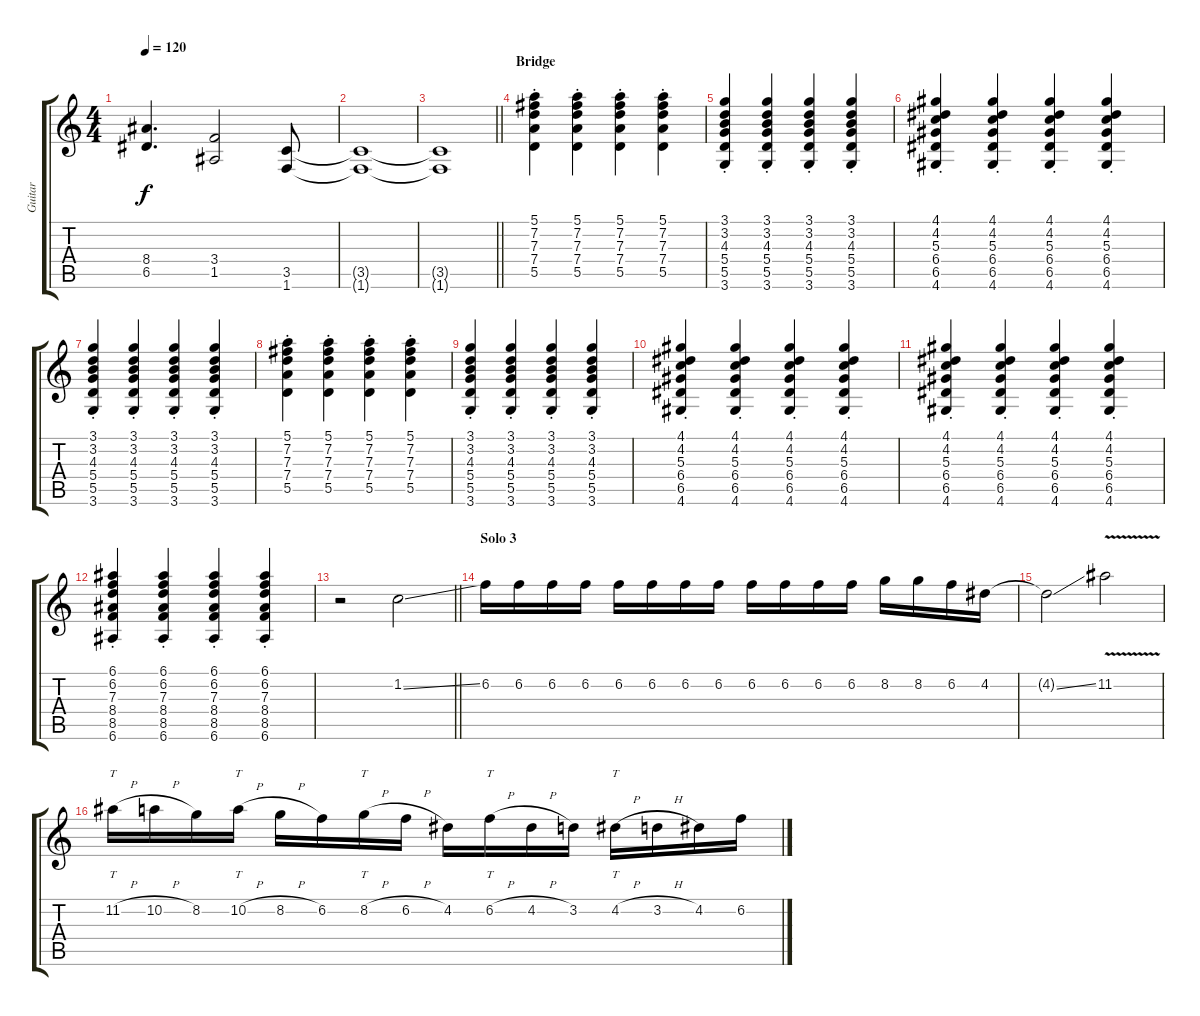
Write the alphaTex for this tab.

\track ("Guitar" "Guitar") {instrument electricguitarjazz}
\staff {score tabs}
\tuning (E4 B3 G3 D3 A2 E2) {hide}
\ts (4 4)
\tempo 120
\clef g2
\ks c
(8.4{t} 6.5{t}).4{d dy f} (3.4 1.5).2 (3.5 1.6).8 |
(3.5{t} 1.6{t}).1 |
\barLineRight lightlight
(3.5{t} 1.6{t}).1 |
\section ("" "Bridge")
(5.1{st} 7.2{st} 7.3{st} 7.4{st} 5.5{st}).4{volume 6 instrument electricguitarclean} (5.1{st} 7.2{st} 7.3{st} 7.4{st} 5.5{st}).4 (5.1{st} 7.2{st} 7.3{st} 7.4{st} 5.5{st}).4 (5.1{st} 7.2{st} 7.3{st} 7.4{st} 5.5{st}).4 |
(3.1{st} 3.2{st} 4.3{st} 5.4{st} 5.5{st} 3.6{st}).4 (3.1{st} 3.2{st} 4.3{st} 5.4{st} 5.5{st} 3.6{st}).4 (3.1{st} 3.2{st} 4.3{st} 5.4{st} 5.5{st} 3.6{st}).4 (3.1{st} 3.2{st} 4.3{st} 5.4{st} 5.5{st} 3.6{st}).4 |
(4.1{st} 4.2{st} 5.3{st} 6.4{st} 6.5{st} 4.6{st}).4 (4.1{st} 4.2{st} 5.3{st} 6.4{st} 6.5{st} 4.6{st}).4 (4.1{st} 4.2{st} 5.3{st} 6.4{st} 6.5{st} 4.6{st}).4 (4.1{st} 4.2{st} 5.3{st} 6.4{st} 6.5{st} 4.6{st}).4 |
(3.1{st} 3.2{st} 4.3{st} 5.4{st} 5.5{st} 3.6{st}).4 (3.1{st} 3.2{st} 4.3{st} 5.4{st} 5.5{st} 3.6{st}).4 (3.1{st} 3.2{st} 4.3{st} 5.4{st} 5.5{st} 3.6{st}).4 (3.1{st} 3.2{st} 4.3{st} 5.4{st} 5.5{st} 3.6{st}).4 |
(5.1{st} 7.2{st} 7.3{st} 7.4{st} 5.5{st}).4 (5.1{st} 7.2{st} 7.3{st} 7.4{st} 5.5{st}).4 (5.1{st} 7.2{st} 7.3{st} 7.4{st} 5.5{st}).4 (5.1{st} 7.2{st} 7.3{st} 7.4{st} 5.5{st}).4 |
(3.1{st} 3.2{st} 4.3{st} 5.4{st} 5.5{st} 3.6{st}).4 (3.1{st} 3.2{st} 4.3{st} 5.4{st} 5.5{st} 3.6{st}).4 (3.1{st} 3.2{st} 4.3{st} 5.4{st} 5.5{st} 3.6{st}).4 (3.1{st} 3.2{st} 4.3{st} 5.4{st} 5.5{st} 3.6{st}).4 |
(4.1{st} 4.2{st} 5.3{st} 6.4{st} 6.5{st} 4.6{st}).4 (4.1{st} 4.2{st} 5.3{st} 6.4{st} 6.5{st} 4.6{st}).4 (4.1{st} 4.2{st} 5.3{st} 6.4{st} 6.5{st} 4.6{st}).4 (4.1{st} 4.2{st} 5.3{st} 6.4{st} 6.5{st} 4.6{st}).4 |
(4.1{st} 4.2{st} 5.3{st} 6.4{st} 6.5{st} 4.6{st}).4 (4.1{st} 4.2{st} 5.3{st} 6.4{st} 6.5{st} 4.6{st}).4 (4.1{st} 4.2{st} 5.3{st} 6.4{st} 6.5{st} 4.6{st}).4 (4.1{st} 4.2{st} 5.3{st} 6.4{st} 6.5{st} 4.6{st}).4 |
(6.1{st} 6.2{st} 7.3{st} 8.4{st} 8.5{st} 6.6{st}).4 (6.1{st} 6.2{st} 7.3{st} 8.4{st} 8.5{st} 6.6{st}).4 (6.1{st} 6.2{st} 7.3{st} 8.4{st} 8.5{st} 6.6{st}).4 (6.1{st} 6.2{st} 7.3{st} 8.4{st} 8.5{st} 6.6{st}).4 |
\barLineRight lightlight
r.2{volume 10 instrument overdrivenguitar} 1.2{ss}.2 |
\section ("" "Solo 3")
6.2.16 6.2.16 6.2.16 6.2.16 6.2.16 6.2.16 6.2.16 6.2.16 6.2.16 6.2.16 6.2.16 6.2.16 8.2.16 8.2.16 6.2.16 4.2.16 |
4.2{ss t}.2 11.2{v}.2 |
11.2{h}.16{tt} 10.2{h}.16 8.2.16 10.2{h}.16{tt} 8.2{h}.16 6.2.16 8.2{h}.16{tt} 6.2{h}.16 4.2.16 6.2{h}.16{tt} 4.2{h}.16 3.2.16 4.2{h}.16{tt} 3.2{h}.16 4.2.16 6.2{h}.16
